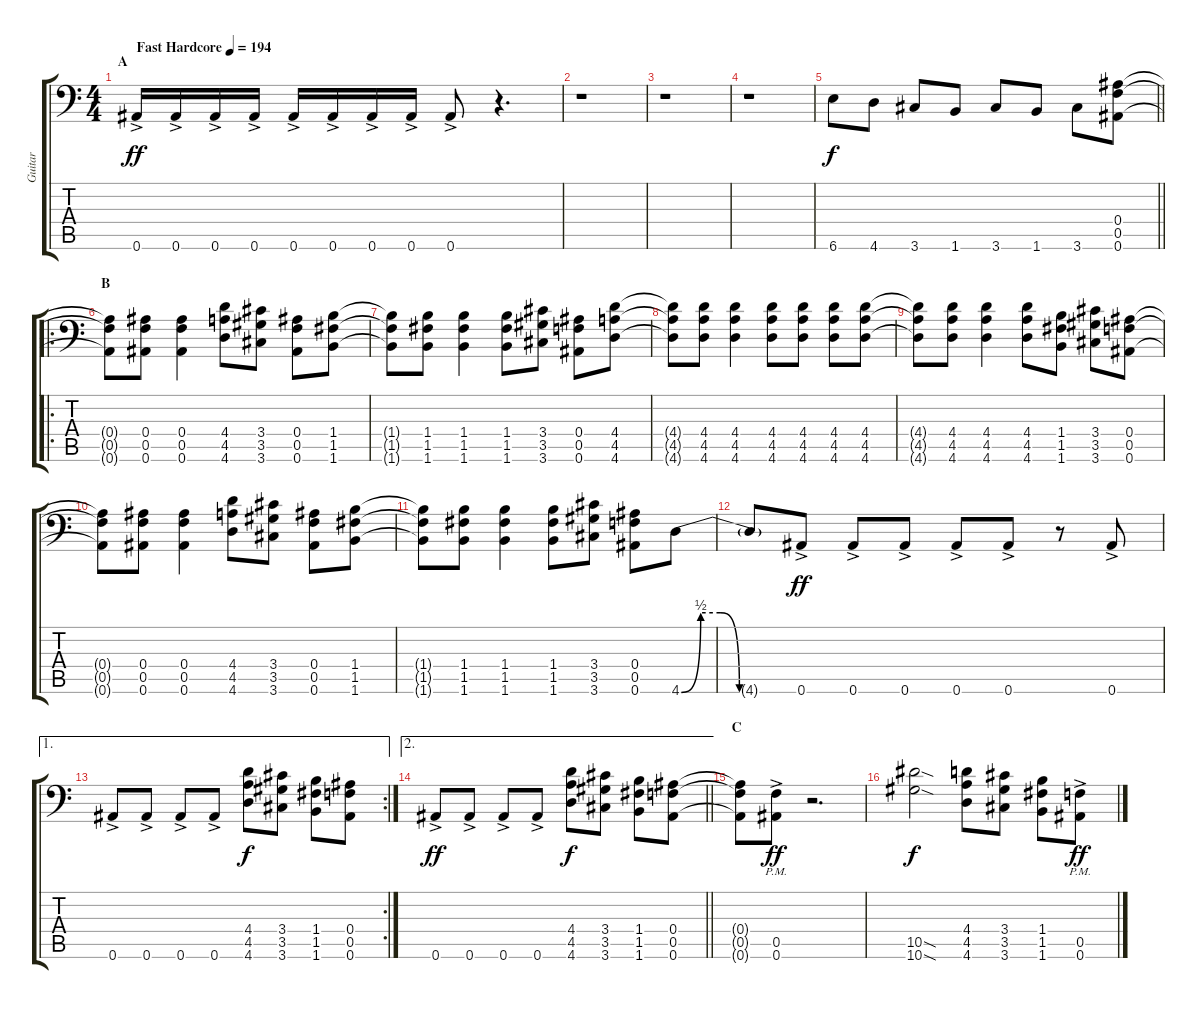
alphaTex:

\track ("Guitar" "Guitar") {instrument distortionguitar}
\staff {score tabs}
\tuning (C4 G3 Eb3 Bb2 F2 Bb1) {hide}
\ts (4 4)
\section ("" "A")
\tempo (194 "Fast Hardcore")
\clef f4
\ks c
0.6{ac}.16{dy ff instrument distortionguitar} 0.6{ac}.16 0.6{ac}.16 0.6{ac}.16 0.6{ac}.16 0.6{ac}.16 0.6{ac}.16 0.6{ac}.16 0.6{ac}.8 r.4{d} |
r.1 |
r.1 |
r.1 |
\barLineRight lightlight
6.6.8{dy f} 4.6.8 3.6.8 1.6.8 3.6.8 1.6.8 3.6.8 (0.4 0.5 0.6).8 |
\ro
\section ("" "B")
(0.4{t} 0.5{t} 0.6{t}).8 (0.4 0.5 0.6).8 (0.4 0.5 0.6).4 (4.4 4.5 4.6).8 (3.4 3.5 3.6).8 (0.4 0.5 0.6).8 (1.4 1.5 1.6).8 |
(1.4{t} 1.5{t} 1.6{t}).8 (1.4 1.5 1.6).8 (1.4 1.5 1.6).4 (1.4 1.5 1.6).8 (3.4 3.5 3.6).8 (0.4 0.5 0.6).8 (4.4 4.5 4.6).8 |
(4.4{t} 4.5{t} 4.6{t}).8 (4.4 4.5 4.6).8 (4.4 4.5 4.6).4 (4.4 4.5 4.6).8 (4.4 4.5 4.6).8 (4.4 4.5 4.6).8 (4.4 4.5 4.6).8 |
(4.4{t} 4.5{t} 4.6{t}).8 (4.4 4.5 4.6).8 (4.4 4.5 4.6).4 (4.4 4.5 4.6).8 (1.4 1.5 1.6).8 (3.4 3.5 3.6).8 (0.4 0.5 0.6).8 |
(0.4{t} 0.5{t} 0.6{t}).8 (0.4 0.5 0.6).8 (0.4 0.5 0.6).4 (4.4 4.5 4.6).8 (3.4 3.5 3.6).8 (0.4 0.5 0.6).8 (1.4 1.5 1.6).8 |
(1.4{t} 1.5{t} 1.6{t}).8 (1.4 1.5 1.6).8 (1.4 1.5 1.6).4 (1.4 1.5 1.6).8 (3.4 3.5 3.6).8 (0.4 0.5 0.6).8 4.6{be (custom 0 0 10 2 20 2 30 0 60 0)}.8 |
4.6{t}.8 0.6{ac}.8{dy ff} 0.6{ac}.8 0.6{ac}.8 0.6{ac}.8 0.6{ac}.8 r.8 0.6{ac}.8 |
\ae 1
\rc 2
0.6{ac}.8 0.6{ac}.8 0.6{ac}.8 0.6{ac}.8 (4.4 4.5 4.6).8{dy f} (3.4 3.5 3.6).8 (1.4 1.5 1.6).8 (0.4 0.5 0.6).8 |
\ae 2
\barLineRight lightlight
0.6{ac}.8{dy ff} 0.6{ac}.8 0.6{ac}.8 0.6{ac}.8 (4.4 4.5 4.6).8{dy f} (3.4 3.5 3.6).8 (1.4 1.5 1.6).8 (0.4 0.5 0.6).8 |
\section ("" "C")
(0.4{t} 0.5{t} 0.6{t}).8 (0.5{ac pm} 0.6{ac pm}).8{dy ff} r.2{d} |
(10.5{sod} 10.6{sod}).2{dy f} (4.4 4.5 4.6).8 (3.4 3.5 3.6).8 (1.4 1.5 1.6).8 (0.5{ac pm} 0.6{ac pm}).8{dy ff}
